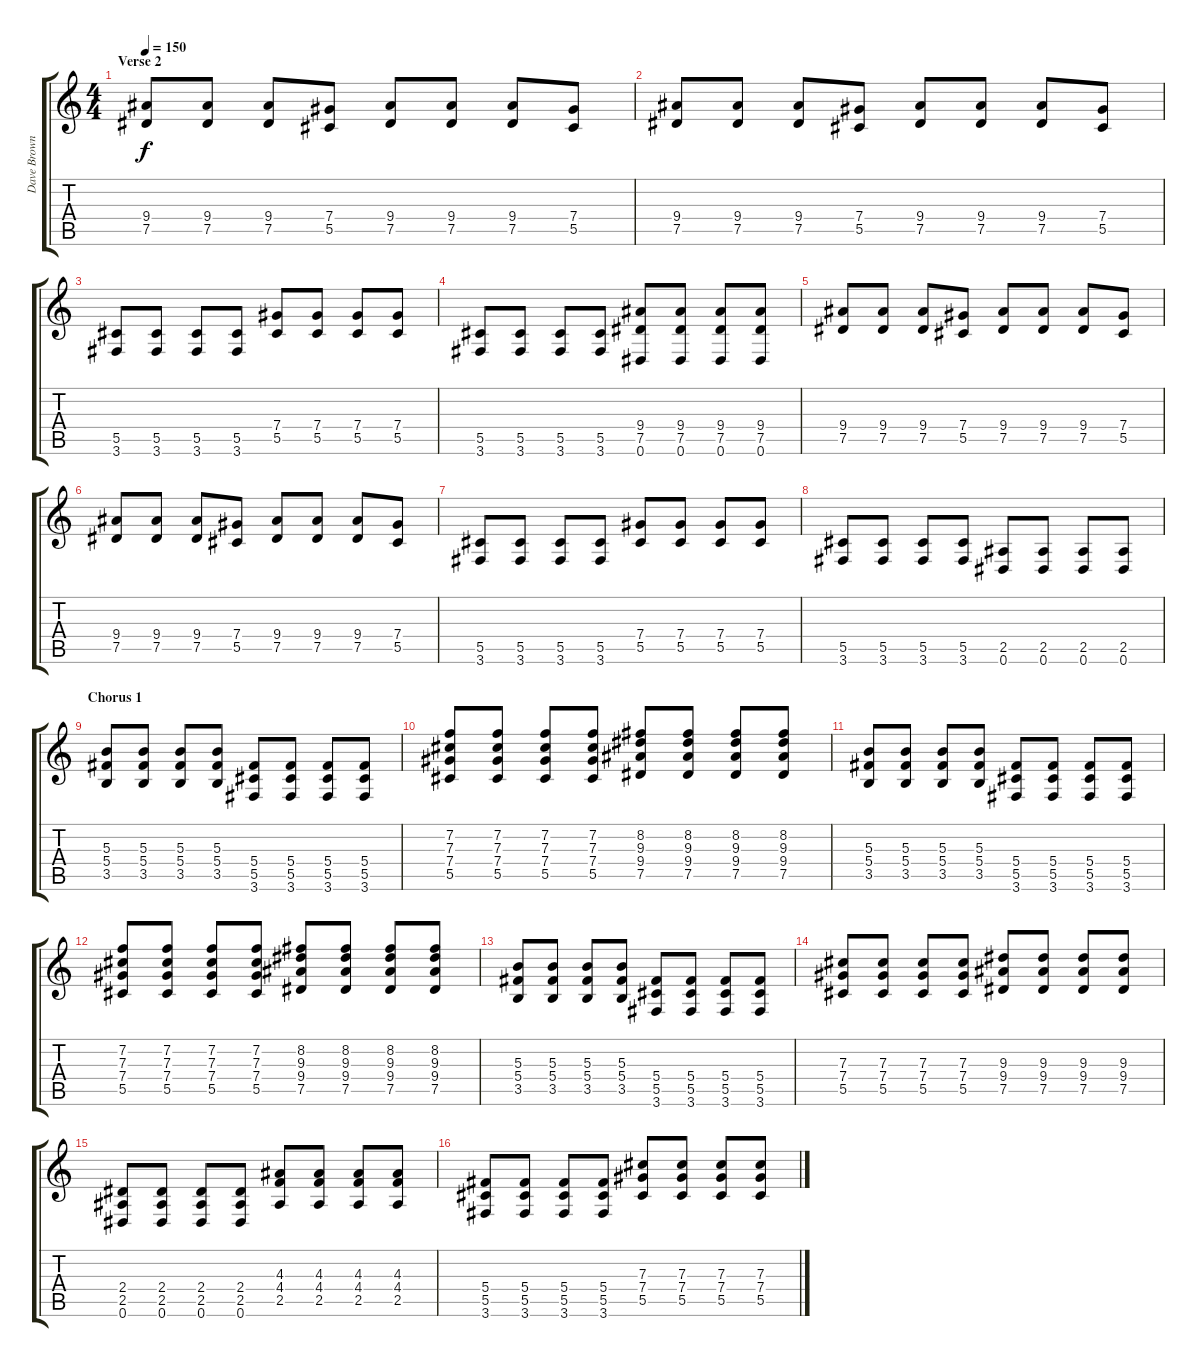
\track ("Dave Brownsound" "Dave Brown") {instrument distortionguitar}
\staff {score tabs}
\tuning (Eb4 Bb3 Gb3 Db3 Ab2 Eb2) {hide}
\ts (4 4)
\section ("" "Verse 2")
\tempo 150
\clef g2
\ks c
(9.4 7.5).8{dy f} (9.4 7.5).8 (9.4 7.5).8 (7.4 5.5).8 (9.4 7.5).8 (9.4 7.5).8 (9.4 7.5).8 (7.4 5.5).8 |
(9.4 7.5).8 (9.4 7.5).8 (9.4 7.5).8 (7.4 5.5).8 (9.4 7.5).8 (9.4 7.5).8 (9.4 7.5).8 (7.4 5.5).8 |
(5.5 3.6).8 (5.5 3.6).8 (5.5 3.6).8 (5.5 3.6).8 (7.4 5.5).8 (7.4 5.5).8 (7.4 5.5).8 (7.4 5.5).8 |
(5.5 3.6).8 (5.5 3.6).8 (5.5 3.6).8 (5.5 3.6).8 (9.4 7.5 0.6).8 (9.4 7.5 0.6).8 (9.4 7.5 0.6).8 (9.4 7.5 0.6).8 |
(9.4 7.5).8 (9.4 7.5).8 (9.4 7.5).8 (7.4 5.5).8 (9.4 7.5).8 (9.4 7.5).8 (9.4 7.5).8 (7.4 5.5).8 |
(9.4 7.5).8 (9.4 7.5).8 (9.4 7.5).8 (7.4 5.5).8 (9.4 7.5).8 (9.4 7.5).8 (9.4 7.5).8 (7.4 5.5).8 |
(5.5 3.6).8 (5.5 3.6).8 (5.5 3.6).8 (5.5 3.6).8 (7.4 5.5).8 (7.4 5.5).8 (7.4 5.5).8 (7.4 5.5).8 |
(5.5 3.6).8 (5.5 3.6).8 (5.5 3.6).8 (5.5 3.6).8 (2.5 0.6).8 (2.5 0.6).8 (2.5 0.6).8 (2.5 0.6).8 |
\section ("" "Chorus 1")
(5.3 5.4 3.5).8 (5.3 5.4 3.5).8 (5.3 5.4 3.5).8 (5.3 5.4 3.5).8 (5.4 5.5 3.6).8 (5.4 5.5 3.6).8 (5.4 5.5 3.6).8 (5.4 5.5 3.6).8 |
(7.2 7.3 7.4 5.5).8 (7.2 7.3 7.4 5.5).8 (7.2 7.3 7.4 5.5).8 (7.2 7.3 7.4 5.5).8 (8.2 9.3 9.4 7.5).8 (8.2 9.3 9.4 7.5).8 (8.2 9.3 9.4 7.5).8 (8.2 9.3 9.4 7.5).8 |
(5.3 5.4 3.5).8 (5.3 5.4 3.5).8 (5.3 5.4 3.5).8 (5.3 5.4 3.5).8 (5.4 5.5 3.6).8 (5.4 5.5 3.6).8 (5.4 5.5 3.6).8 (5.4 5.5 3.6).8 |
(7.2 7.3 7.4 5.5).8 (7.2 7.3 7.4 5.5).8 (7.2 7.3 7.4 5.5).8 (7.2 7.3 7.4 5.5).8 (8.2 9.3 9.4 7.5).8 (8.2 9.3 9.4 7.5).8 (8.2 9.3 9.4 7.5).8 (8.2 9.3 9.4 7.5).8 |
(5.3 5.4 3.5).8 (5.3 5.4 3.5).8 (5.3 5.4 3.5).8 (5.3 5.4 3.5).8 (5.4 5.5 3.6).8 (5.4 5.5 3.6).8 (5.4 5.5 3.6).8 (5.4 5.5 3.6).8 |
(7.3 7.4 5.5).8 (7.3 7.4 5.5).8 (7.3 7.4 5.5).8 (7.3 7.4 5.5).8 (9.3 9.4 7.5).8 (9.3 9.4 7.5).8 (9.3 9.4 7.5).8 (9.3 9.4 7.5).8 |
(2.4 2.5 0.6).8 (2.4 2.5 0.6).8 (2.4 2.5 0.6).8 (2.4 2.5 0.6).8 (4.3 4.4 2.5).8 (4.3 4.4 2.5).8 (4.3 4.4 2.5).8 (4.3 4.4 2.5).8 |
(5.4 5.5 3.6).8 (5.4 5.5 3.6).8 (5.4 5.5 3.6).8 (5.4 5.5 3.6).8 (7.3 7.4 5.5).8 (7.3 7.4 5.5).8 (7.3 7.4 5.5).8 (7.3 7.4 5.5).8
